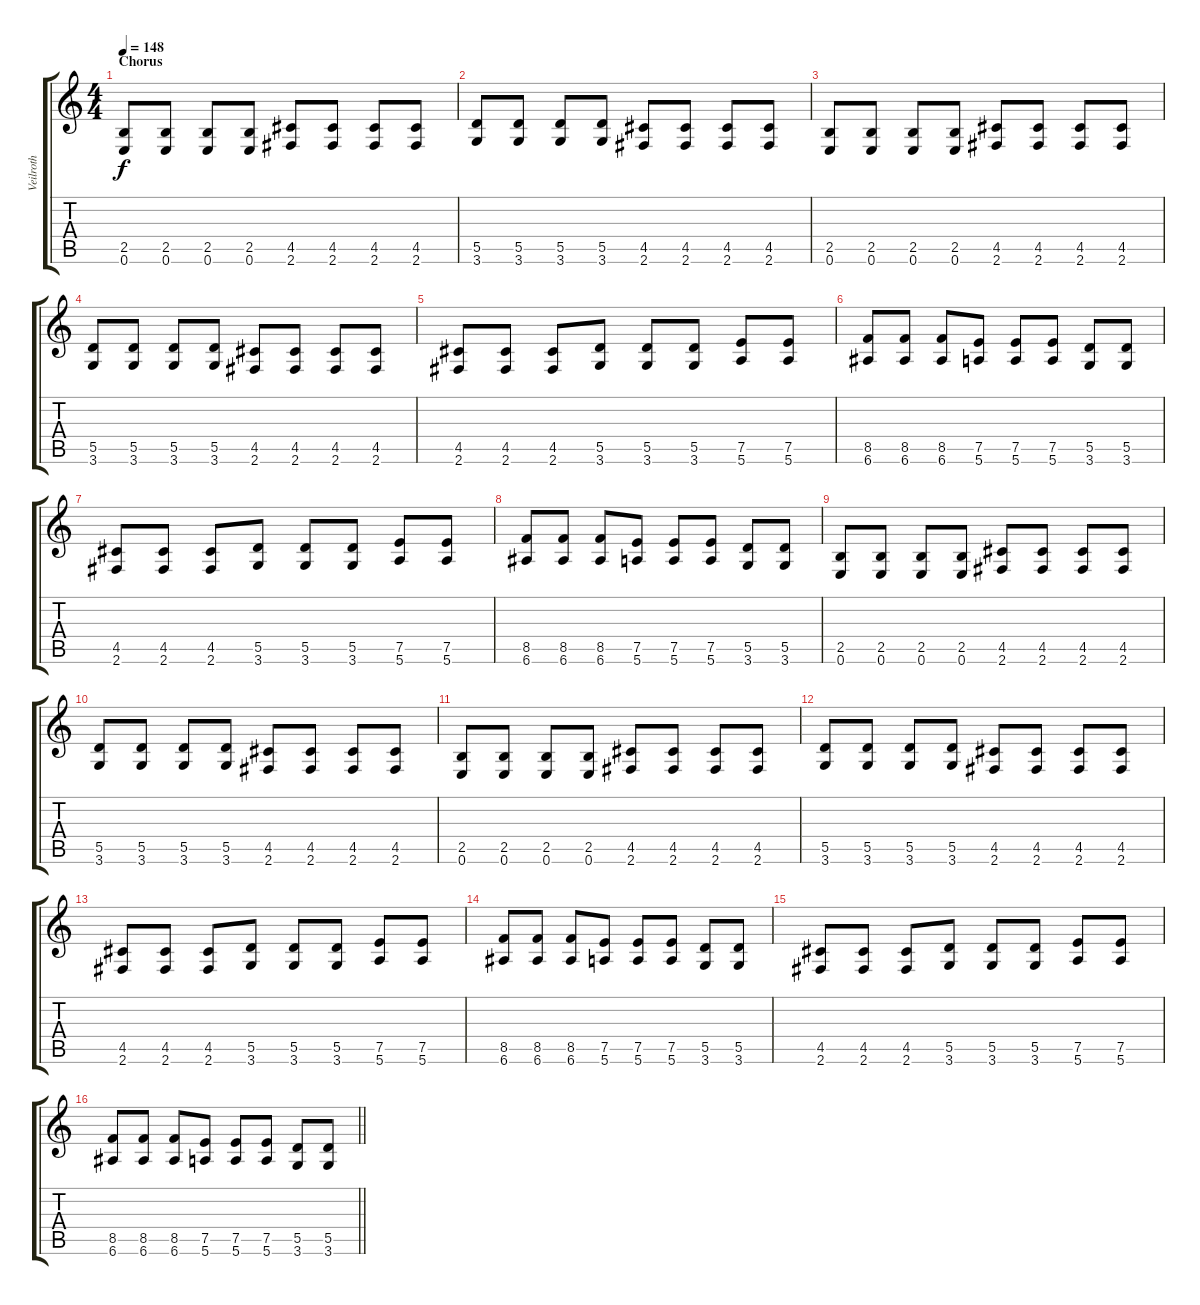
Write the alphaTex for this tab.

\track ("Veilroth" "Veilroth") {instrument distortionguitar}
\staff {score tabs}
\tuning (E4 B3 G3 D3 A2 E2) {hide}
\ts (4 4)
\section ("" "Chorus")
\tempo 148
\clef g2
\ks c
(2.5 0.6).8{dy f} (2.5 0.6).8 (2.5 0.6).8 (2.5 0.6).8 (4.5 2.6).8 (4.5 2.6).8 (4.5 2.6).8 (4.5 2.6).8 |
(5.5 3.6).8 (5.5 3.6).8 (5.5 3.6).8 (5.5 3.6).8 (4.5 2.6).8 (4.5 2.6).8 (4.5 2.6).8 (4.5 2.6).8 |
(2.5 0.6).8 (2.5 0.6).8 (2.5 0.6).8 (2.5 0.6).8 (4.5 2.6).8 (4.5 2.6).8 (4.5 2.6).8 (4.5 2.6).8 |
(5.5 3.6).8 (5.5 3.6).8 (5.5 3.6).8 (5.5 3.6).8 (4.5 2.6).8 (4.5 2.6).8 (4.5 2.6).8 (4.5 2.6).8 |
(4.5 2.6).8 (4.5 2.6).8 (4.5 2.6).8 (5.5 3.6).8 (5.5 3.6).8 (5.5 3.6).8 (7.5 5.6).8 (7.5 5.6).8 |
(8.5 6.6).8 (8.5 6.6).8 (8.5 6.6).8 (7.5 5.6).8 (7.5 5.6).8 (7.5 5.6).8 (5.5 3.6).8 (5.5 3.6).8 |
(4.5 2.6).8 (4.5 2.6).8 (4.5 2.6).8 (5.5 3.6).8 (5.5 3.6).8 (5.5 3.6).8 (7.5 5.6).8 (7.5 5.6).8 |
(8.5 6.6).8 (8.5 6.6).8 (8.5 6.6).8 (7.5 5.6).8 (7.5 5.6).8 (7.5 5.6).8 (5.5 3.6).8 (5.5 3.6).8 |
(2.5 0.6).8 (2.5 0.6).8 (2.5 0.6).8 (2.5 0.6).8 (4.5 2.6).8 (4.5 2.6).8 (4.5 2.6).8 (4.5 2.6).8 |
(5.5 3.6).8 (5.5 3.6).8 (5.5 3.6).8 (5.5 3.6).8 (4.5 2.6).8 (4.5 2.6).8 (4.5 2.6).8 (4.5 2.6).8 |
(2.5 0.6).8 (2.5 0.6).8 (2.5 0.6).8 (2.5 0.6).8 (4.5 2.6).8 (4.5 2.6).8 (4.5 2.6).8 (4.5 2.6).8 |
(5.5 3.6).8 (5.5 3.6).8 (5.5 3.6).8 (5.5 3.6).8 (4.5 2.6).8 (4.5 2.6).8 (4.5 2.6).8 (4.5 2.6).8 |
(4.5 2.6).8 (4.5 2.6).8 (4.5 2.6).8 (5.5 3.6).8 (5.5 3.6).8 (5.5 3.6).8 (7.5 5.6).8 (7.5 5.6).8 |
(8.5 6.6).8 (8.5 6.6).8 (8.5 6.6).8 (7.5 5.6).8 (7.5 5.6).8 (7.5 5.6).8 (5.5 3.6).8 (5.5 3.6).8 |
(4.5 2.6).8 (4.5 2.6).8 (4.5 2.6).8 (5.5 3.6).8 (5.5 3.6).8 (5.5 3.6).8 (7.5 5.6).8 (7.5 5.6).8 |
\barLineRight lightlight
(8.5 6.6).8 (8.5 6.6).8 (8.5 6.6).8 (7.5 5.6).8 (7.5 5.6).8 (7.5 5.6).8 (5.5 3.6).8 (5.5 3.6).8
